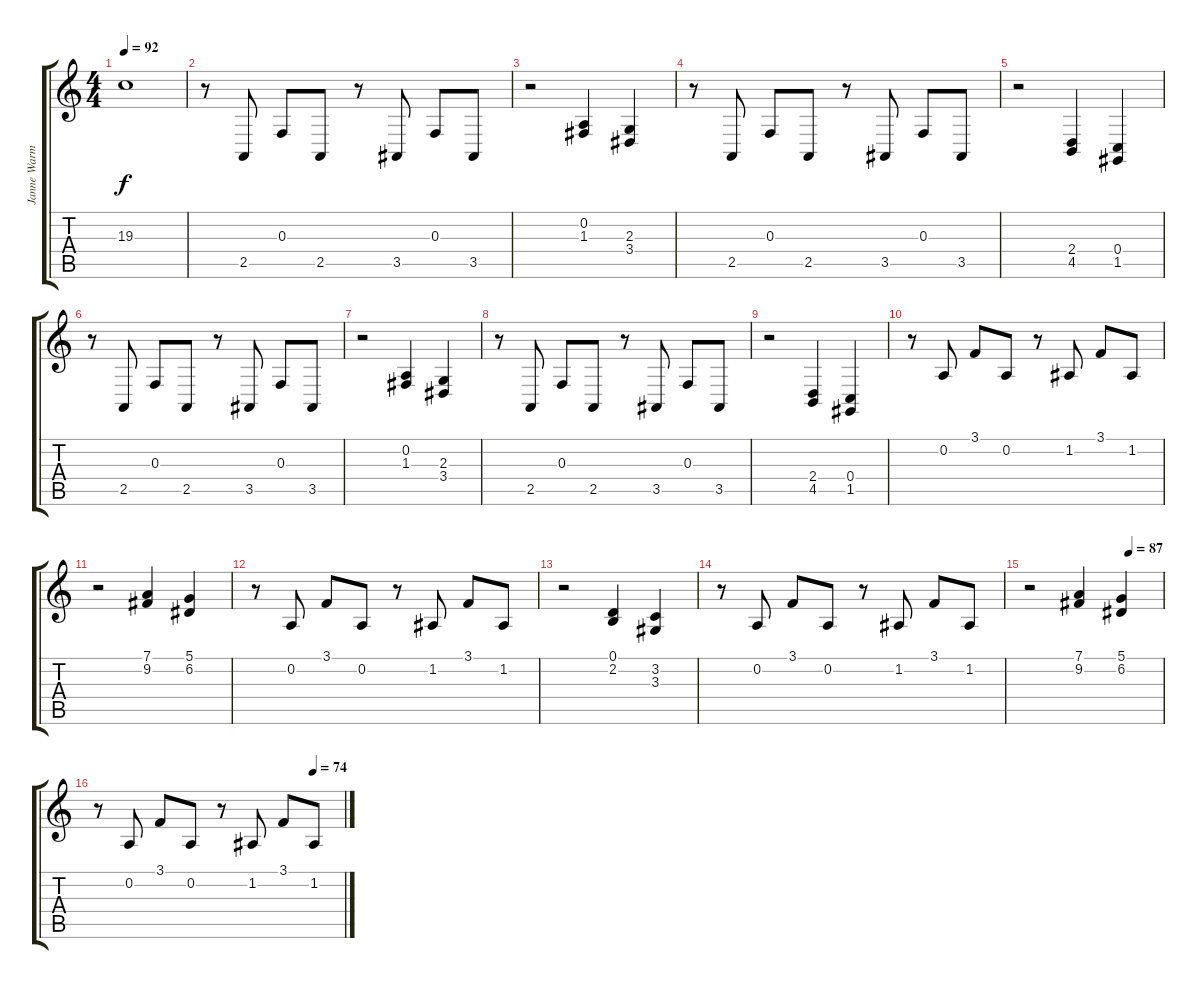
\track ("Janne Warman" "Janne Warm") {instrument dulcimer}
\staff {score tabs}
\tuning (D4 A3 F3 C3 G2 C2) {hide}
\ts (4 4)
\tempo 92
\clef g2
\ks c
19.3{t}.1{dy f} |
r.8{instrument stringensemble1} 2.5.8 0.3.8 2.5.8 r.8 3.5.8 0.3.8 3.5.8 |
r.2 (0.2 1.3).4 (2.3 3.4).4 |
r.8 2.5.8 0.3.8 2.5.8 r.8 3.5.8 0.3.8 3.5.8 |
r.2 (2.4 4.5).4 (0.4 1.5).4 |
r.8 2.5.8 0.3.8 2.5.8 r.8 3.5.8 0.3.8 3.5.8 |
r.2 (0.2 1.3).4 (2.3 3.4).4 |
r.8 2.5.8 0.3.8 2.5.8 r.8 3.5.8 0.3.8 3.5.8 |
r.2 (2.4 4.5).4 (0.4 1.5).4 |
r.8 0.2.8 3.1.8 0.2.8 r.8 1.2.8 3.1.8 1.2.8 |
r.2 (7.1 9.2).4 (5.1 6.2).4 |
r.8 0.2.8 3.1.8 0.2.8 r.8 1.2.8 3.1.8 1.2.8 |
r.2 (0.1 2.2).4 (3.2 3.3).4 |
r.8 0.2.8 3.1.8 0.2.8 r.8 1.2.8 3.1.8 1.2.8 |
\tempo (87 0.75)
r.2 (7.1 9.2).4 (5.1 6.2).4 |
\tempo (74 0.875)
r.8 0.2.8 3.1.8 0.2.8 r.8 1.2.8 3.1.8 1.2.8
